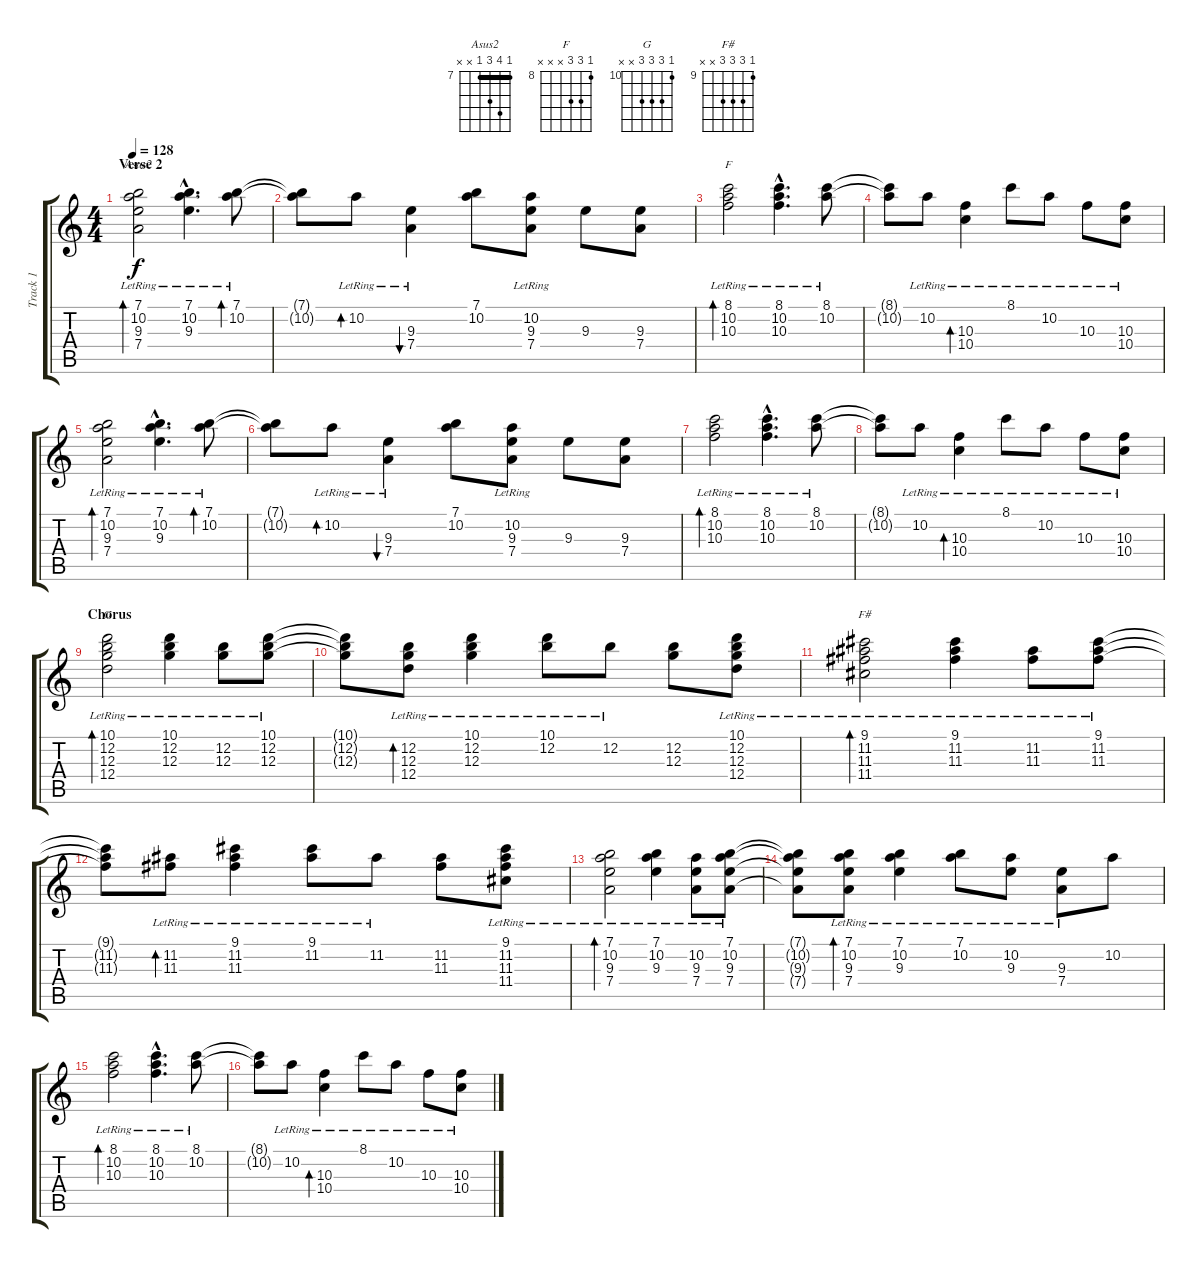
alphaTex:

\track ("Track 1" "Track 1") {instrument electricguitarmuted}
\staff {score tabs}
\tuning (E4 B3 G3 D3 A2 E2) {hide}
\chord ("Asus2" 7 10 9 7 x x) {firstfret 7 barre 7}
\chord ("F" 8 10 10 x x x) {firstfret 8}
\chord ("G" 10 12 12 12 x x) {firstfret 10}
\chord ("F#" 9 11 11 11 x x) {firstfret 9}
\ts (4 4)
\section ("" "Verse 2")
\tempo 128
\clef g2
\ks c
(7.1 10.2 9.3{lr} 7.4{lr}).2{bd 240 ch "Asus2" dy f} (7.1{hac} 10.2{hac} 9.3{hac lr}).4{d} (7.1{lr} 10.2{lr}).8{bd 60} |
(7.1{t} 10.2{t}).8 10.2{lr}.8{bd 120} (9.3{lr} 7.4{lr}).4{bu 120} (7.1 10.2).8 (10.2 9.3 7.4{lr}).8 9.3.8 (9.3 7.4).8 |
(8.1 10.2 10.3{lr}).2{bd 240 ch "F"} (8.1{hac} 10.2{hac} 10.3{hac lr}).4{d} (8.1{lr} 10.2{lr}).8 |
(8.1{t} 10.2{t}).8 10.2{lr}.8 (10.3{lr} 10.4{lr}).4{bd 60} 8.1{lr}.8 10.2{lr}.8 10.3{lr}.8 (10.3{lr} 10.4{lr}).8 |
(7.1 10.2 9.3{lr} 7.4{lr}).2{bd 240} (7.1{hac} 10.2{hac} 9.3{hac lr}).4{d} (7.1{lr} 10.2{lr}).8{bd 60} |
(7.1{t} 10.2{t}).8 10.2{lr}.8{bd 120} (9.3{lr} 7.4{lr}).4{bu 120} (7.1 10.2).8 (10.2 9.3 7.4{lr}).8 9.3.8 (9.3 7.4).8 |
(8.1 10.2 10.3{lr}).2{bd 240} (8.1{hac} 10.2{hac} 10.3{hac lr}).4{d} (8.1{lr} 10.2{lr}).8 |
(8.1{t} 10.2{t}).8 10.2{lr}.8 (10.3{lr} 10.4{lr}).4{bd 60} 8.1{lr}.8 10.2{lr}.8 10.3{lr}.8 (10.3{lr} 10.4{lr}).8 |
\section ("" "Chorus")
(10.1{lr} 12.2{lr} 12.3{lr} 12.4{lr}).2{bd 240 ch "G"} (10.1{lr} 12.2{lr} 12.3{lr}).4 (12.2{lr} 12.3{lr}).8 (10.1{lr} 12.2{lr} 12.3).8 |
(10.1{t} 12.2{t} 12.3{t}).8 (12.2{lr} 12.3{lr} 12.4{lr}).8{bd 120} (10.1{lr} 12.2{lr} 12.3{lr}).4 (10.1{lr} 12.2).8 12.2{lr}.8 (12.2 12.3).8 (10.1{lr} 12.2 12.3{lr} 12.4{lr}).8 |
(9.1{lr} 11.2{lr} 11.3{lr} 11.4{lr}).2{bd 240 ch "F#"} (9.1{lr} 11.2{lr} 11.3{lr}).4 (11.2{lr} 11.3{lr}).8 (9.1{lr} 11.2{lr} 11.3).8 |
(9.1{t} 11.2{t} 11.3{t}).8 (11.2{lr} 11.3{lr}).8{bd 120} (9.1{lr} 11.2{lr} 11.3{lr}).4 (9.1{lr} 11.2).8 11.2{lr}.8 (11.2 11.3).8 (9.1{lr} 11.2 11.3 11.4{lr}).8 |
(7.1 10.2{lr} 9.3{lr} 7.4{lr}).2{bd 120} (7.1{lr} 10.2{lr} 9.3{lr}).4 (10.2{lr} 9.3 7.4).8 (7.1{lr} 10.2{lr} 9.3{lr} 7.4{lr}).8 |
(7.1{t} 10.2{t} 9.3{t} 7.4{t}).8 (7.1{lr} 10.2{lr} 9.3{lr} 7.4{lr}).8{bd 60} (7.1{lr} 10.2{lr} 9.3{lr}).4 (7.1{lr} 10.2{lr}).8 (10.2{lr} 9.3{lr}).8 (9.3{lr} 7.4{lr}).8 10.2.8 |
(8.1 10.2 10.3{lr}).2{bd 240} (8.1{hac} 10.2{hac} 10.3{hac lr}).4{d} (8.1{lr} 10.2{lr}).8 |
(8.1{t} 10.2{t}).8 10.2{lr}.8 (10.3{lr} 10.4{lr}).4{bd 60} 8.1{lr}.8 10.2{lr}.8 10.3{lr}.8 (10.3{lr} 10.4{lr}).8
